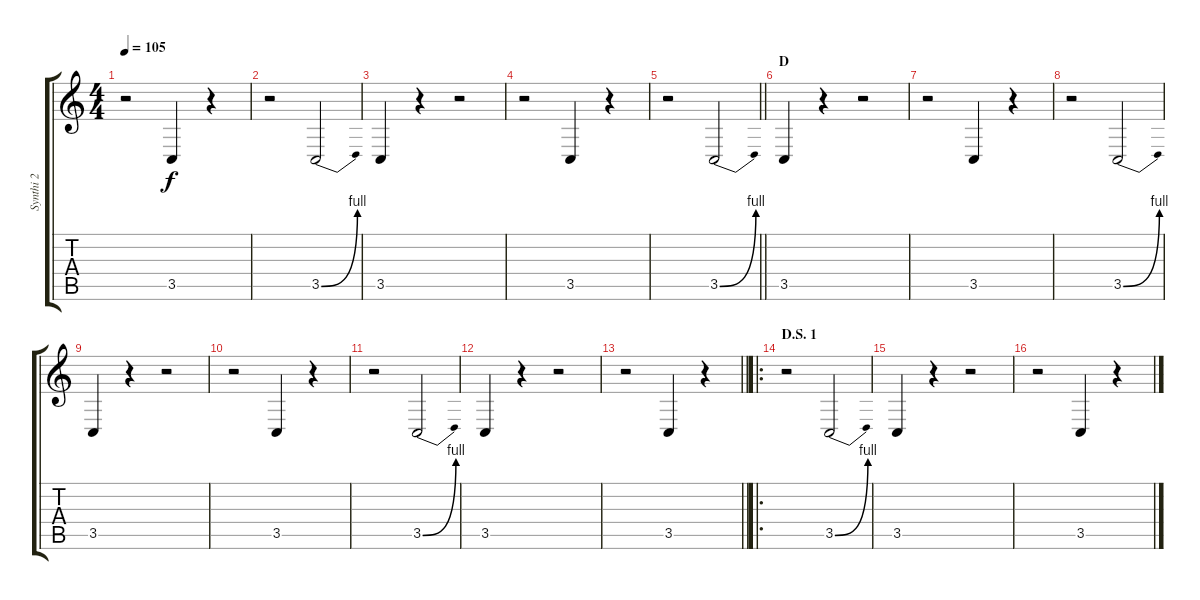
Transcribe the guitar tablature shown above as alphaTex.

\track ("Synthi 2" "Synthi 2") {instrument pad5bowed}
\staff {score tabs}
\tuning (E4 B3 G3 D3 A2 E2) {hide}
\ts (4 4)
\tempo 105
\clef g2
\ks c
r.2{dy f} 3.5.4 r.4 |
r.2 3.5{be (bend 0 0 60 4)}.2 |
3.5.4 r.4 r.2 |
r.2 3.5.4 r.4 |
\barLineRight lightlight
r.2 3.5{be (bend 0 0 60 4)}.2 |
\section ("" "D")
3.5.4 r.4 r.2 |
r.2 3.5.4 r.4 |
r.2 3.5{be (bend 0 0 60 4)}.2 |
3.5.4 r.4 r.2 |
r.2 3.5.4 r.4 |
r.2 3.5{be (bend 0 0 60 4)}.2 |
3.5.4 r.4 r.2 |
\barLineRight lightlight
r.2 3.5.4 r.4 |
\ro
\section ("" "D.S. 1")
r.2 3.5{be (bend 0 0 60 4)}.2 |
3.5.4 r.4 r.2 |
r.2 3.5.4 r.4
